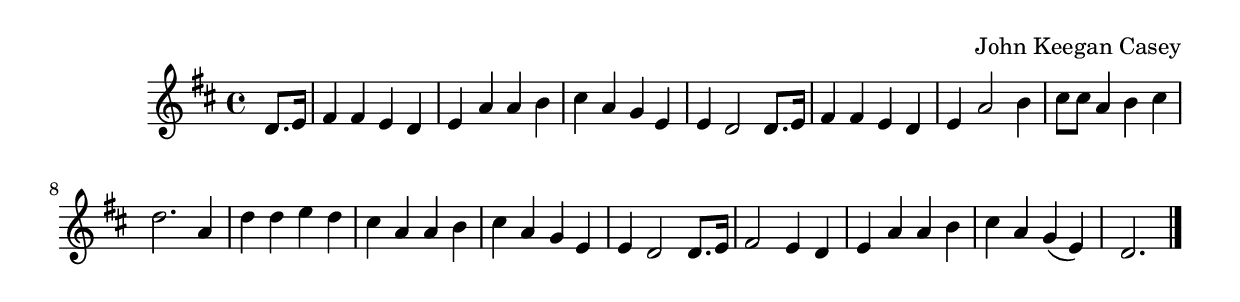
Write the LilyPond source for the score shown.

\version "2.16.0"

\header {
  %title = "The Rising og the Moon"
  composer = "John Keegan Casey"
}

\relative d'
{
  \time 4/4
  \key d \major
  \partial 4 d8. e16 | 
  fis4 fis e d | 
  e a a b |
  cis a g e | 
  e d2 d8. e16 | 
  fis4 fis e d | 
  e a2 b4 | 
  cis8 cis a4 b cis | 
  d2. a4 | 
  d d e d | 
  cis a a b | 
  cis a g e | 
  e d2 d8. e16 | 
  fis2 e4 d | 
  e a a b |
  cis a g( e) | 
  d2. \bar "|."
}
